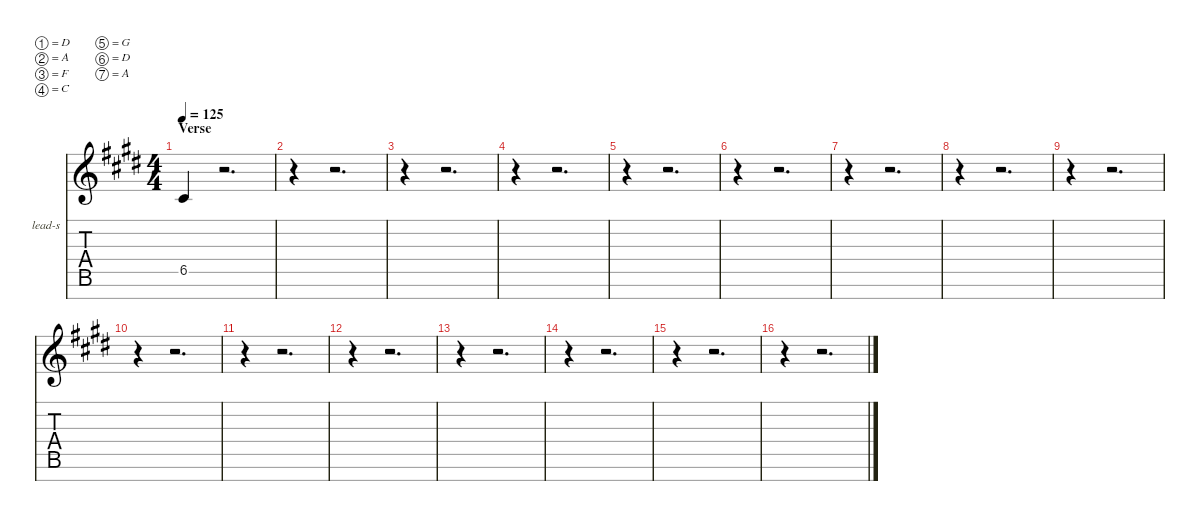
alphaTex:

\defaultSystemsLayout 4
\hideDynamics
\bracketExtendMode nobrackets
\firstSystemTrackNameOrientation horizontal
\otherSystemsTrackNameOrientation horizontal
\track ("lead-simple" "lead-s") {solo instrument overdrivenguitar}
\staff {score tabs}
\tuning (D4 A3 F3 C3 G2 D2 A1)
\ts (4 4)
\section ("" "Verse")
\scale
1.20972
\tempo 125
\accidentals auto
\clef g2
\ottava regular
\simile none
\ks c#minor
6.5{t acc #}.4{dy mf beam Up} r.2{d beam Up} |
\scale
0.930095 r.4{beam Down} r.2{d beam Down} |
\scale
0.930095 r.4{beam Down} r.2{d beam Down} |
\scale
0.930095 r.4{beam Down} r.2{d beam Down} |
\scale
1.20972 r.4{beam Down} r.2{d beam Down} |
\scale
0.930095 r.4{beam Down} r.2{d beam Down} |
\scale
0.930095 r.4{beam Down} r.2{d beam Down} |
\scale
0.930095 r.4{beam Down} r.2{d beam Down} |
\scale
1.20972 r.4{beam Down} r.2{d beam Down} |
\scale
0.930095 r.4{beam Down} r.2{d beam Down} |
\scale
0.930095 r.4{beam Down} r.2{d beam Down} |
\scale
0.930095 r.4{beam Down} r.2{d beam Down} |
\scale
1.20972 r.4{beam Down} r.2{d beam Down} |
\scale
0.930095 r.4{beam Down} r.2{d beam Down} |
\scale
0.930095 r.4{beam Down} r.2{d beam Down} |
\scale
0.930095 r.4{beam Down} r.2{d beam Down}
